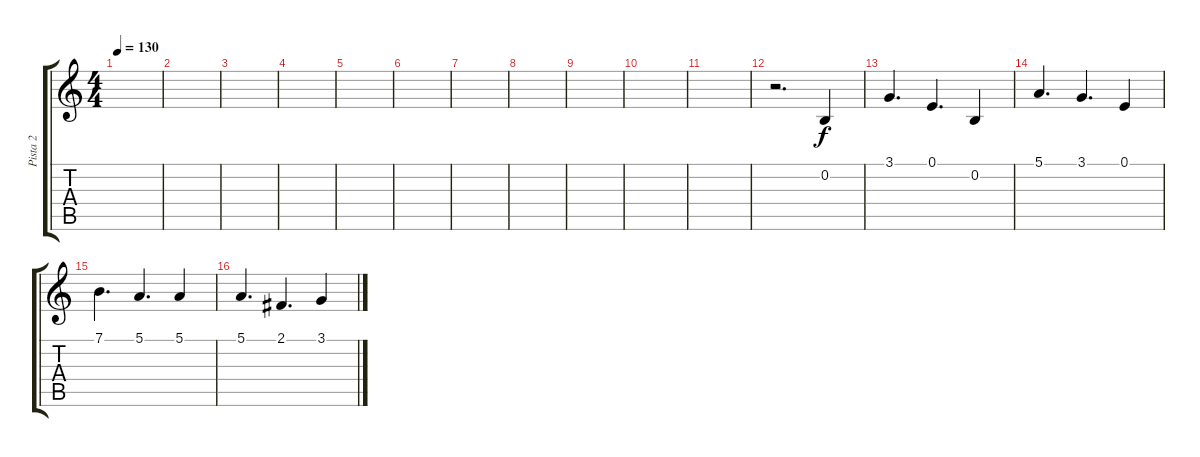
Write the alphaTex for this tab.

\track ("Pista 2" "Pista 2") {instrument churchorgan}
\staff {score tabs}
\tuning (E4 B3 G3 D3 A2 E2) {hide}
\ts (4 4)
\tempo 130
\clef g2
\ks c
|
|
|
|
|
|
|
|
|
|
|
r.2{d} 0.2.4 |
3.1.4{d} 0.1.4{d} 0.2.4 |
5.1.4{d} 3.1.4{d} 0.1.4 |
7.1.4{d} 5.1.4{d} 5.1.4 |
5.1.4{d} 2.1.4{d} 3.1.4
